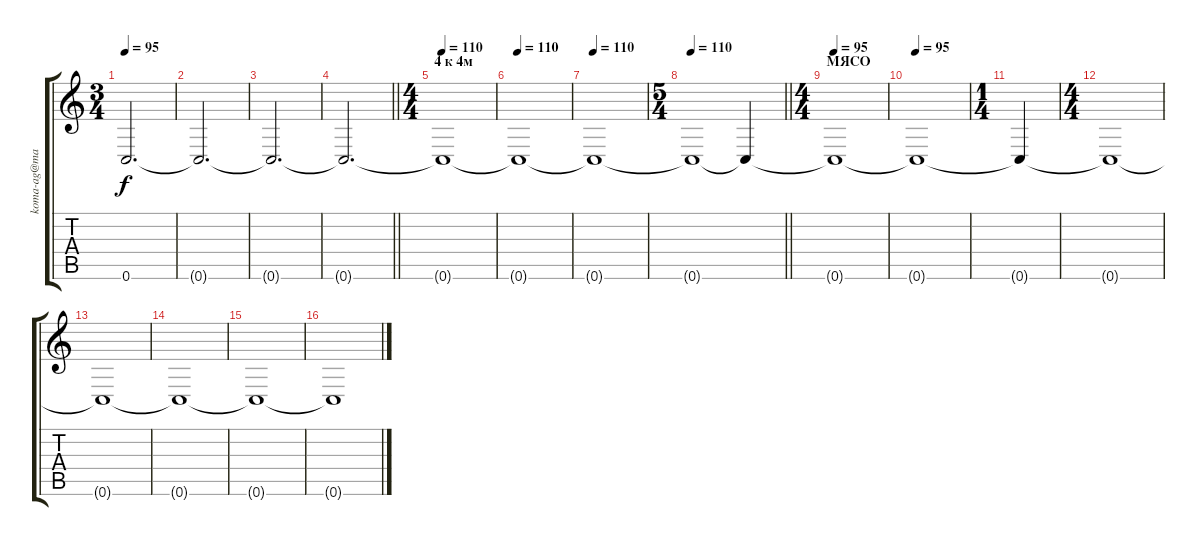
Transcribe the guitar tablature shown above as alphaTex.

\track ("" "koma-ag@ma") {instrument acousticguitarsteel}
\staff {score tabs}
\tuning (D4 A3 F3 C3 G2 C2) {hide}
\ts (3 4)
\tempo 95
\clef g2
\ks c
0.6{t}.2{d dy f} |
0.6{t}.2{d} |
0.6{t}.2{d} |
\barLineRight lightlight
0.6{t}.2{d} |
\ts (4 4)
\section ("" "4 к 4м")
\tempo 110
0.6{t}.1 |
\tempo 110
0.6{t}.1 |
\tempo 110
0.6{t}.1 |
\ts (5 4)
\tempo 110
\barLineRight lightlight
0.6{t}.1 0.6{t}.4 |
\ts (4 4)
\section ("" "МЯСО")
\tempo 95
0.6{t}.1 |
\tempo 95
0.6{t}.1 |
\ts (1 4)
0.6{t}.4 |
\ts (4 4)
0.6{t}.1 |
0.6{t}.1 |
0.6{t}.1 |
0.6{t}.1 |
0.6{t}.1
